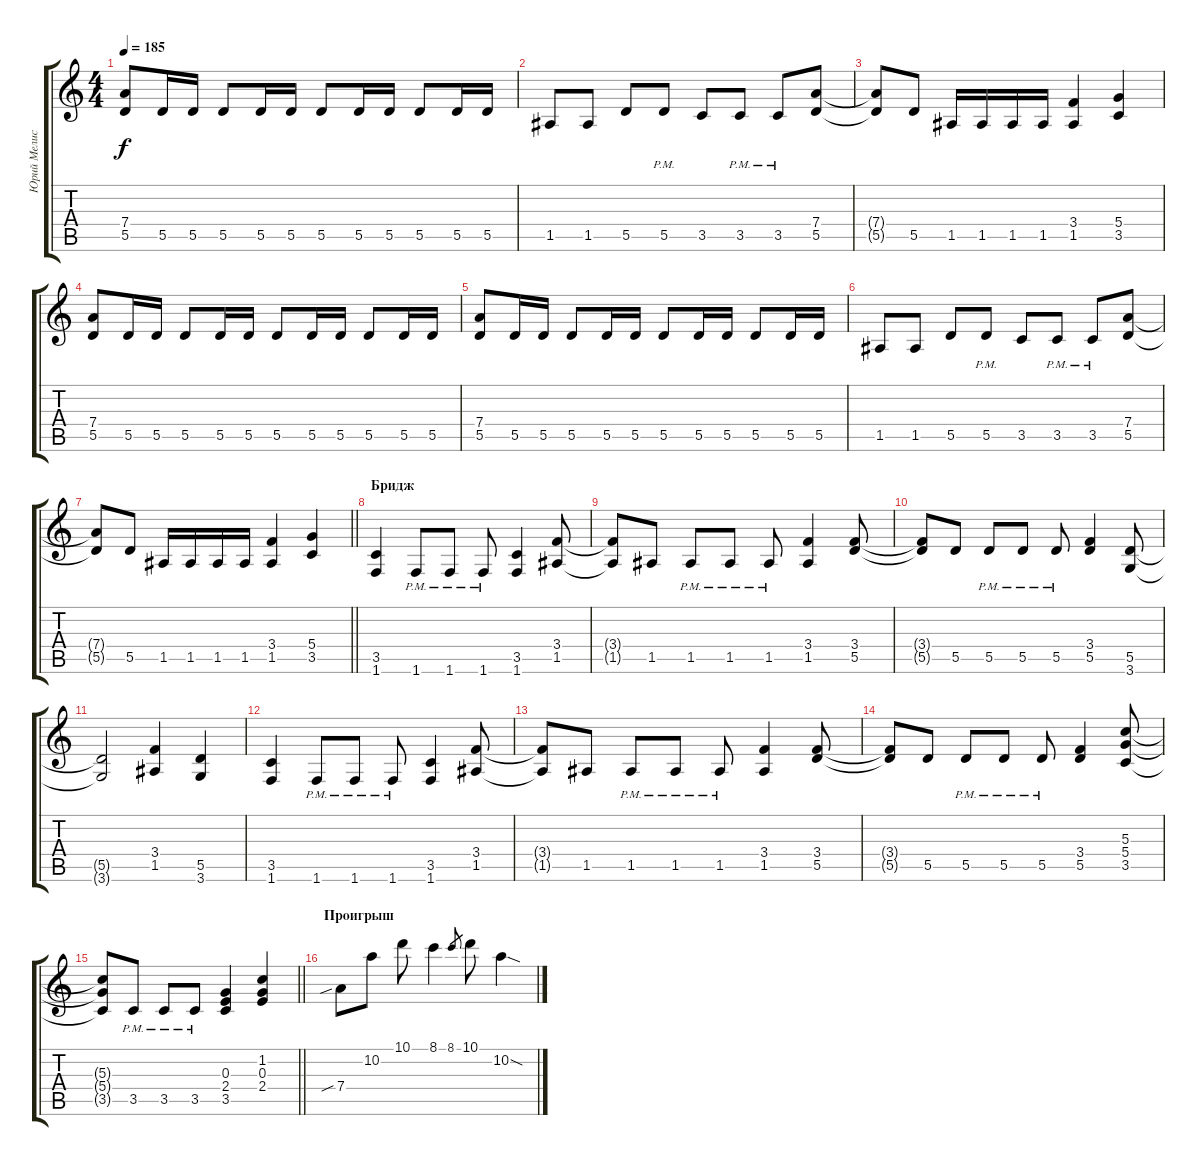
\track ("Юрий Мелисов" "Юрий Мелис") {instrument distortionguitar}
\staff {score tabs}
\tuning (E4 B3 G3 D3 A2 E2) {hide}
\ts (4 4)
\tempo 185
\clef g2
\ks c
(7.4 5.5).8{dy f} 5.5.16 5.5.16 5.5.8 5.5.16 5.5.16 5.5.8 5.5.16 5.5.16 5.5.8 5.5.16 5.5.16 |
1.5.8 1.5.8 5.5.8 5.5{pm}.8 3.5.8 3.5{pm}.8 3.5{pm}.8 (7.4 5.5).8 |
(7.4{t} 5.5{t}).8 5.5.8 1.5.16 1.5.16 1.5.16 1.5.16 (3.4 1.5).4 (5.4 3.5).4 |
(7.4 5.5).8 5.5.16 5.5.16 5.5.8 5.5.16 5.5.16 5.5.8 5.5.16 5.5.16 5.5.8 5.5.16 5.5.16 |
(7.4 5.5).8 5.5.16 5.5.16 5.5.8 5.5.16 5.5.16 5.5.8 5.5.16 5.5.16 5.5.8 5.5.16 5.5.16 |
1.5.8 1.5.8 5.5.8 5.5{pm}.8 3.5.8 3.5{pm}.8 3.5{pm}.8 (7.4 5.5).8 |
\barLineRight lightlight
(7.4{t} 5.5{t}).8 5.5.8 1.5.16 1.5.16 1.5.16 1.5.16 (3.4 1.5).4 (5.4 3.5).4 |
\section ("" "Бридж")
(3.5 1.6).4 1.6{pm}.8 1.6{pm}.8 1.6{pm}.8 (3.5 1.6).4 (3.4 1.5).8 |
(3.4{t} 1.5{t}).8 1.5.8 1.5{pm}.8 1.5{pm}.8 1.5{pm}.8 (3.4 1.5).4 (3.4 5.5).8 |
(3.4{t} 5.5{t}).8 5.5.8 5.5{pm}.8 5.5{pm}.8 5.5{pm}.8 (3.4 5.5).4 (5.5 3.6).8 |
(5.5{t} 3.6{t}).2 (3.4 1.5).4 (5.5 3.6).4 |
(3.5 1.6).4 1.6{pm}.8 1.6{pm}.8 1.6{pm}.8 (3.5 1.6).4 (3.4 1.5).8 |
(3.4{t} 1.5{t}).8 1.5.8 1.5{pm}.8 1.5{pm}.8 1.5{pm}.8 (3.4 1.5).4 (3.4 5.5).8 |
(3.4{t} 5.5{t}).8 5.5.8 5.5{pm}.8 5.5{pm}.8 5.5{pm}.8 (3.4 5.5).4 (5.3 5.4 3.5).8 |
\barLineRight lightlight
(5.3{t} 5.4{t} 3.5{t}).8 3.5{pm}.8 3.5{pm}.8 3.5{pm}.8 (0.3 2.4 3.5).4 (1.2 0.3 2.4).4 |
\section ("" "Проигрыш")
7.4{sib}.8 10.2.8 10.1.8 8.1.4 8.1.8{gr} 10.1.8 10.2{sod}.4
